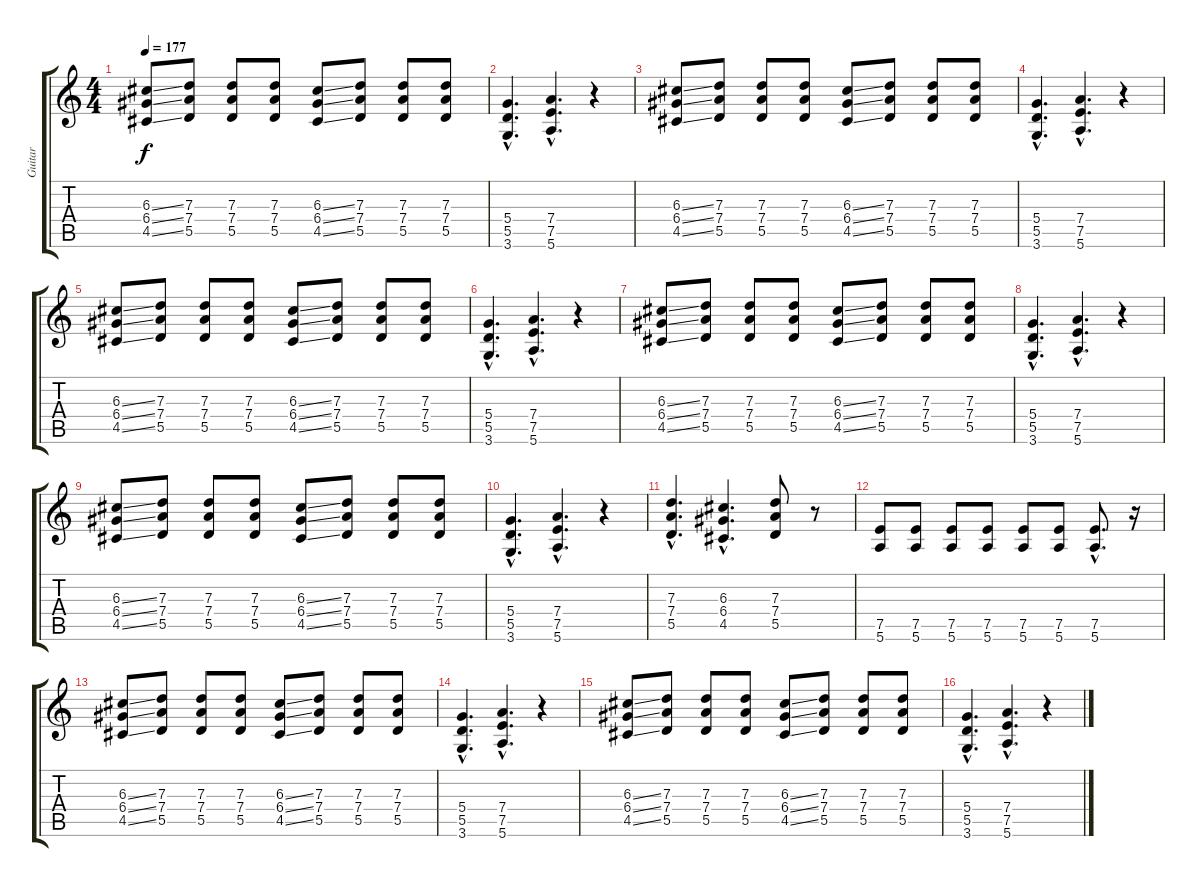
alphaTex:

\track ("Guitar" "Guitar") {instrument distortionguitar}
\staff {score tabs}
\tuning (E4 B3 G3 D3 A2 E2) {hide}
\ts (4 4)
\tempo 177
\clef g2
\ks c
(6.3{ss} 6.4{ss} 4.5{ss}).8{dy f instrument distortionguitar} (7.3 7.4 5.5).8 (7.3 7.4 5.5).8 (7.3 7.4 5.5).8 (6.3{ss} 6.4{ss} 4.5{ss}).8 (7.3 7.4 5.5).8 (7.3 7.4 5.5).8 (7.3 7.4 5.5).8 |
(5.4{hac} 5.5{hac} 3.6{hac}).4{d} (7.4{hac} 7.5{hac} 5.6{hac}).4{d} r.4 |
(6.3{ss} 6.4{ss} 4.5{ss}).8 (7.3 7.4 5.5).8 (7.3 7.4 5.5).8 (7.3 7.4 5.5).8 (6.3{ss} 6.4{ss} 4.5{ss}).8 (7.3 7.4 5.5).8 (7.3 7.4 5.5).8 (7.3 7.4 5.5).8 |
(5.4{hac} 5.5{hac} 3.6{hac}).4{d} (7.4{hac} 7.5{hac} 5.6{hac}).4{d} r.4 |
(6.3{ss} 6.4{ss} 4.5{ss}).8 (7.3 7.4 5.5).8 (7.3 7.4 5.5).8 (7.3 7.4 5.5).8 (6.3{ss} 6.4{ss} 4.5{ss}).8 (7.3 7.4 5.5).8 (7.3 7.4 5.5).8 (7.3 7.4 5.5).8 |
(5.4{hac} 5.5{hac} 3.6{hac}).4{d} (7.4{hac} 7.5{hac} 5.6{hac}).4{d} r.4 |
(6.3{ss} 6.4{ss} 4.5{ss}).8 (7.3 7.4 5.5).8 (7.3 7.4 5.5).8 (7.3 7.4 5.5).8 (6.3{ss} 6.4{ss} 4.5{ss}).8 (7.3 7.4 5.5).8 (7.3 7.4 5.5).8 (7.3 7.4 5.5).8 |
(5.4{hac} 5.5{hac} 3.6{hac}).4{d} (7.4{hac} 7.5{hac} 5.6{hac}).4{d} r.4 |
(6.3{ss} 6.4{ss} 4.5{ss}).8 (7.3 7.4 5.5).8 (7.3 7.4 5.5).8 (7.3 7.4 5.5).8 (6.3{ss} 6.4{ss} 4.5{ss}).8 (7.3 7.4 5.5).8 (7.3 7.4 5.5).8 (7.3 7.4 5.5).8 |
(5.4{hac} 5.5{hac} 3.6{hac}).4{d} (7.4{hac} 7.5{hac} 5.6{hac}).4{d} r.4 |
(7.3{hac} 7.4{hac} 5.5{hac}).4{d} (6.3{hac} 6.4{hac} 4.5{hac}).4{d} (7.3 7.4 5.5).8 r.8 |
(7.5 5.6).8 (7.5 5.6).8 (7.5 5.6).8 (7.5 5.6).8 (7.5 5.6).8 (7.5 5.6).8 (7.5{hac} 5.6{hac}).8{d} r.16 |
(6.3{ss} 6.4{ss} 4.5{ss}).8 (7.3 7.4 5.5).8 (7.3 7.4 5.5).8 (7.3 7.4 5.5).8 (6.3{ss} 6.4{ss} 4.5{ss}).8 (7.3 7.4 5.5).8 (7.3 7.4 5.5).8 (7.3 7.4 5.5).8 |
(5.4{hac} 5.5{hac} 3.6{hac}).4{d} (7.4{hac} 7.5{hac} 5.6{hac}).4{d} r.4 |
(6.3{ss} 6.4{ss} 4.5{ss}).8 (7.3 7.4 5.5).8 (7.3 7.4 5.5).8 (7.3 7.4 5.5).8 (6.3{ss} 6.4{ss} 4.5{ss}).8 (7.3 7.4 5.5).8 (7.3 7.4 5.5).8 (7.3 7.4 5.5).8 |
(5.4{hac} 5.5{hac} 3.6{hac}).4{d} (7.4{hac} 7.5{hac} 5.6{hac}).4{d} r.4
